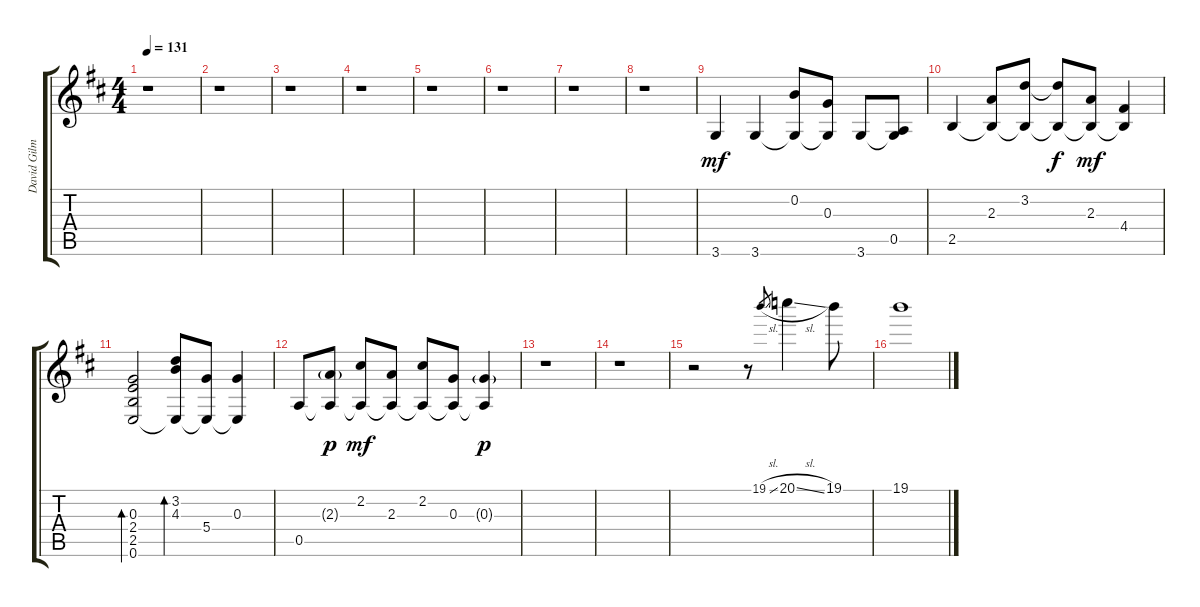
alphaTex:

\track ("David Gilmour" "David Gilm") {instrument overdrivenguitar}
\staff {score tabs}
\tuning (E4 B3 G3 D3 A2 E2) {hide}
\ts (4 4)
\tempo 131
\clef g2
\ks d
r.1{dy f} |
r.1 |
r.1 |
r.1 |
r.1 |
r.1 |
r.1 |
r.1 |
3.6.4{dy mf volume 10 balance 10 instrument distortionguitar} 3.6.4 (0.2 3.6{t}).8 (0.3 3.6{t}).8 3.6.8 (0.5 3.6{t}).8 |
2.5.4 (2.3 2.5{t}).8 (3.2 2.5{t}).8 (3.2{t} 2.5{t}).8{dy f} (2.3 2.5{t}).8{dy mf} (4.4 2.5{t}).4 |
(0.3 2.4 2.5 0.6).2{bd 120} (3.2 4.3 0.6{t}).8{bd 120} (5.4 0.6{t}).8 (0.3 0.6{t}).4 |
0.5.8 (2.3{g} 0.5{t}).8{dy p} (2.2 0.5{t}).8{dy mf} (2.3 0.5{t}).8 (2.2 0.5{t}).8 (0.3 0.5{t}).8 (0.3{g} 0.5{t}).4{dy p} |
r.1 |
r.1 |
r.2{volume 16 balance 6 instrument overdrivenguitar} r.8 19.1{sl}.8{gr} 20.1{sl}.4 19.1.8 |
19.1.1{volume 0}
